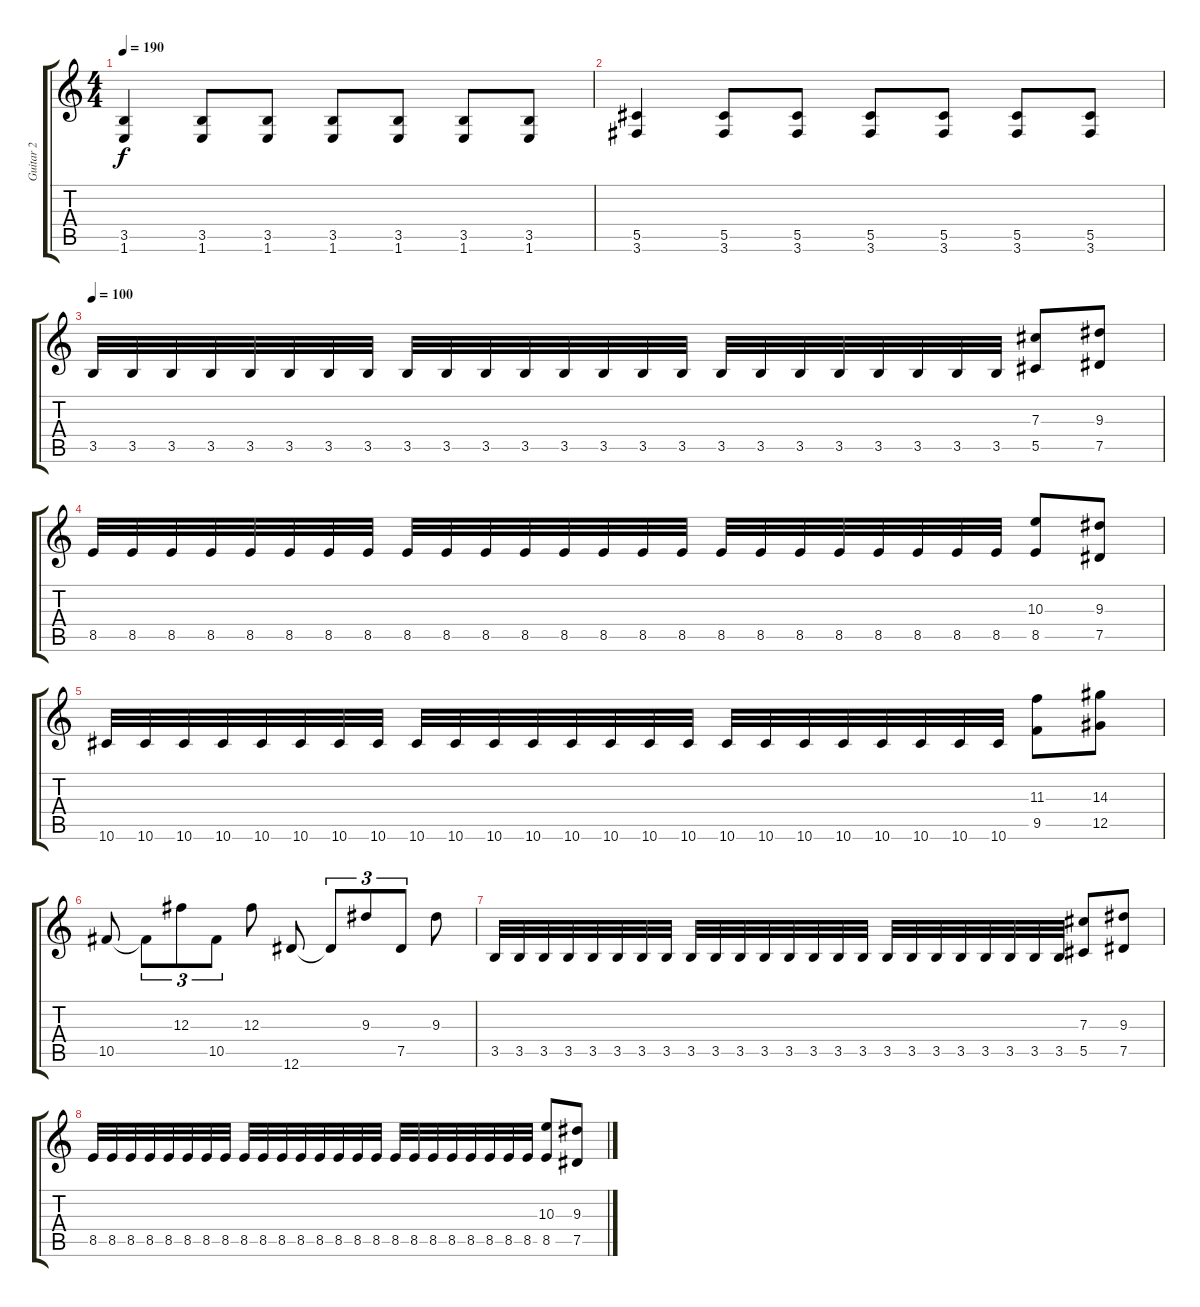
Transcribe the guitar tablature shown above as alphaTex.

\track ("Guitar 2" "Guitar 2") {instrument distortionguitar}
\staff {score tabs}
\tuning (Eb4 Bb3 Gb3 Db3 Ab2 Eb2) {hide}
\ts (4 4)
\tempo 190
\clef g2
\ks c
(3.5 1.6).4{dy f} (3.5 1.6).8 (3.5 1.6).8 (3.5 1.6).8 (3.5 1.6).8 (3.5 1.6).8 (3.5 1.6).8 |
(5.5 3.6).4 (5.5 3.6).8 (5.5 3.6).8 (5.5 3.6).8 (5.5 3.6).8 (5.5 3.6).8 (5.5 3.6).8 |
\tempo 100
3.5.32{volume 14} 3.5.32 3.5.32 3.5.32 3.5.32 3.5.32 3.5.32 3.5.32 3.5.32 3.5.32 3.5.32 3.5.32 3.5.32 3.5.32 3.5.32 3.5.32 3.5.32 3.5.32 3.5.32 3.5.32 3.5.32 3.5.32 3.5.32 3.5.32 (7.3 5.5).8 (9.3 7.5).8 |
8.5.32 8.5.32 8.5.32 8.5.32 8.5.32 8.5.32 8.5.32 8.5.32 8.5.32 8.5.32 8.5.32 8.5.32 8.5.32 8.5.32 8.5.32 8.5.32 8.5.32 8.5.32 8.5.32 8.5.32 8.5.32 8.5.32 8.5.32 8.5.32 (10.3 8.5).8 (9.3 7.5).8 |
10.6.32 10.6.32 10.6.32 10.6.32 10.6.32 10.6.32 10.6.32 10.6.32 10.6.32 10.6.32 10.6.32 10.6.32 10.6.32 10.6.32 10.6.32 10.6.32 10.6.32 10.6.32 10.6.32 10.6.32 10.6.32 10.6.32 10.6.32 10.6.32 (11.3 9.5).8 (14.3 12.5).8 |
10.5.8 10.5{t}.8{tu (3 2)} 12.3.8{tu (3 2)} 10.5.8{tu (3 2)} 12.3.8 12.6.8 12.6{t}.8{tu (3 2)} 9.3.8{tu (3 2)} 7.5.8{tu (3 2)} 9.3.8 |
3.5.32 3.5.32 3.5.32 3.5.32 3.5.32 3.5.32 3.5.32 3.5.32 3.5.32 3.5.32 3.5.32 3.5.32 3.5.32 3.5.32 3.5.32 3.5.32 3.5.32 3.5.32 3.5.32 3.5.32 3.5.32 3.5.32 3.5.32 3.5.32 (7.3 5.5).8 (9.3 7.5).8 |
8.5.32 8.5.32 8.5.32 8.5.32 8.5.32 8.5.32 8.5.32 8.5.32 8.5.32 8.5.32 8.5.32 8.5.32 8.5.32 8.5.32 8.5.32 8.5.32 8.5.32 8.5.32 8.5.32 8.5.32 8.5.32 8.5.32 8.5.32 8.5.32 (10.3 8.5).8 (9.3 7.5).8
